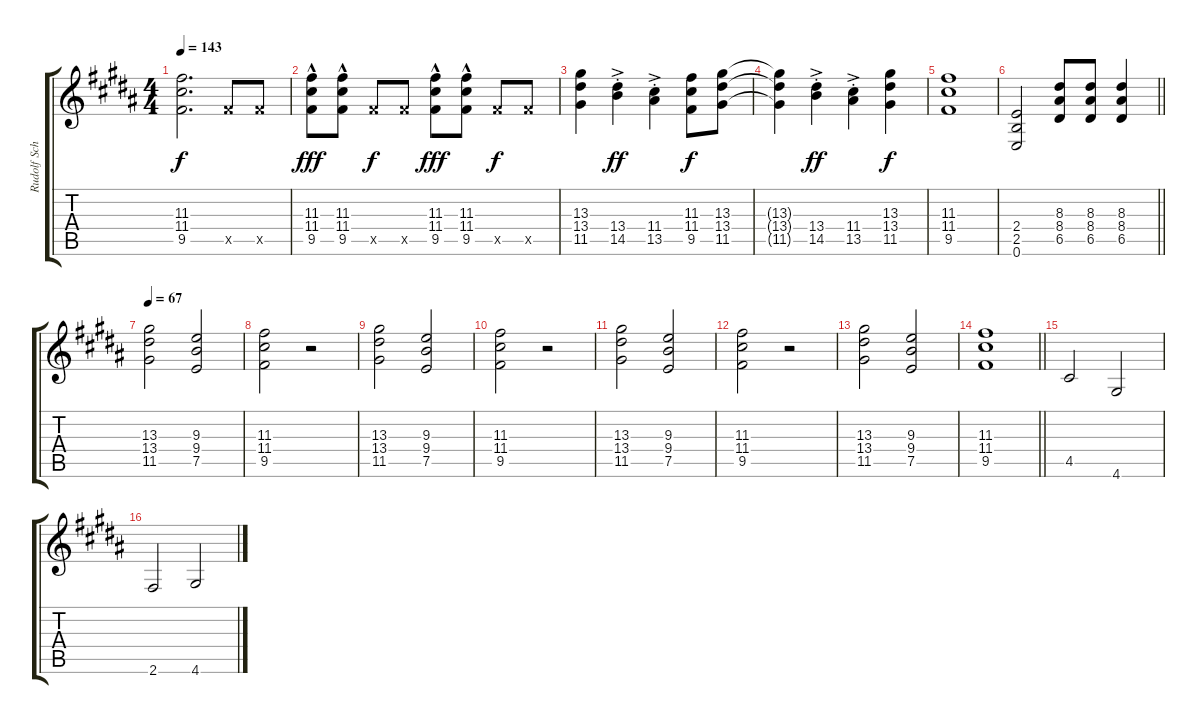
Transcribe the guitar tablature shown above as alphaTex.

\track ("Rudolf Schenker" "Rudolf Sch") {instrument distortionguitar}
\staff {score tabs}
\tuning (E4 B3 G3 D3 A2 E2) {hide}
\ts (4 4)
\tempo 143
\clef g2
\ks b
(11.3 11.4 9.5).2{d dy f} 9.5{x}.8 9.5{x}.8 |
(11.3{hac} 11.4{hac} 9.5{hac}).8{dy fff} (11.3{hac} 11.4{hac} 9.5{hac}).8 9.5{x}.8{dy f} 9.5{x}.8 (11.3{hac} 11.4{hac} 9.5{hac}).8{dy fff} (11.3{hac} 11.4{hac} 9.5{hac}).8 9.5{x}.8{dy f} 9.5{x}.8 |
(13.3 13.4 11.5).4 (13.4{ac st} 14.5{ac st}).4{dy ff} (11.4{ac st} 13.5{ac st}).4 (11.3 11.4 9.5).8{dy f} (13.3 13.4 11.5).8 |
(13.3{t} 13.4{t} 11.5{t}).4 (13.4{ac st} 14.5{ac st}).4{dy ff} (11.4{ac st} 13.5{ac st}).4 (13.3 13.4 11.5).4{dy f} |
(11.3 11.4 9.5).1 |
\barLineRight lightlight
(2.4 2.5 0.6).2 (8.3 8.4 6.5).8 (8.3 8.4 6.5).8 (8.3 8.4 6.5).4 |
\tempo 67
(13.3 13.4 11.5).2 (9.3 9.4 7.5).2 |
(11.3 11.4 9.5).2 r.2 |
(13.3 13.4 11.5).2 (9.3 9.4 7.5).2 |
(11.3 11.4 9.5).2 r.2 |
(13.3 13.4 11.5).2 (9.3 9.4 7.5).2 |
(11.3 11.4 9.5).2 r.2 |
(13.3 13.4 11.5).2 (9.3 9.4 7.5).2 |
\barLineRight lightlight
(11.3 11.4 9.5).1 |
4.5.2 4.6.2 |
2.6.2 4.6.2
